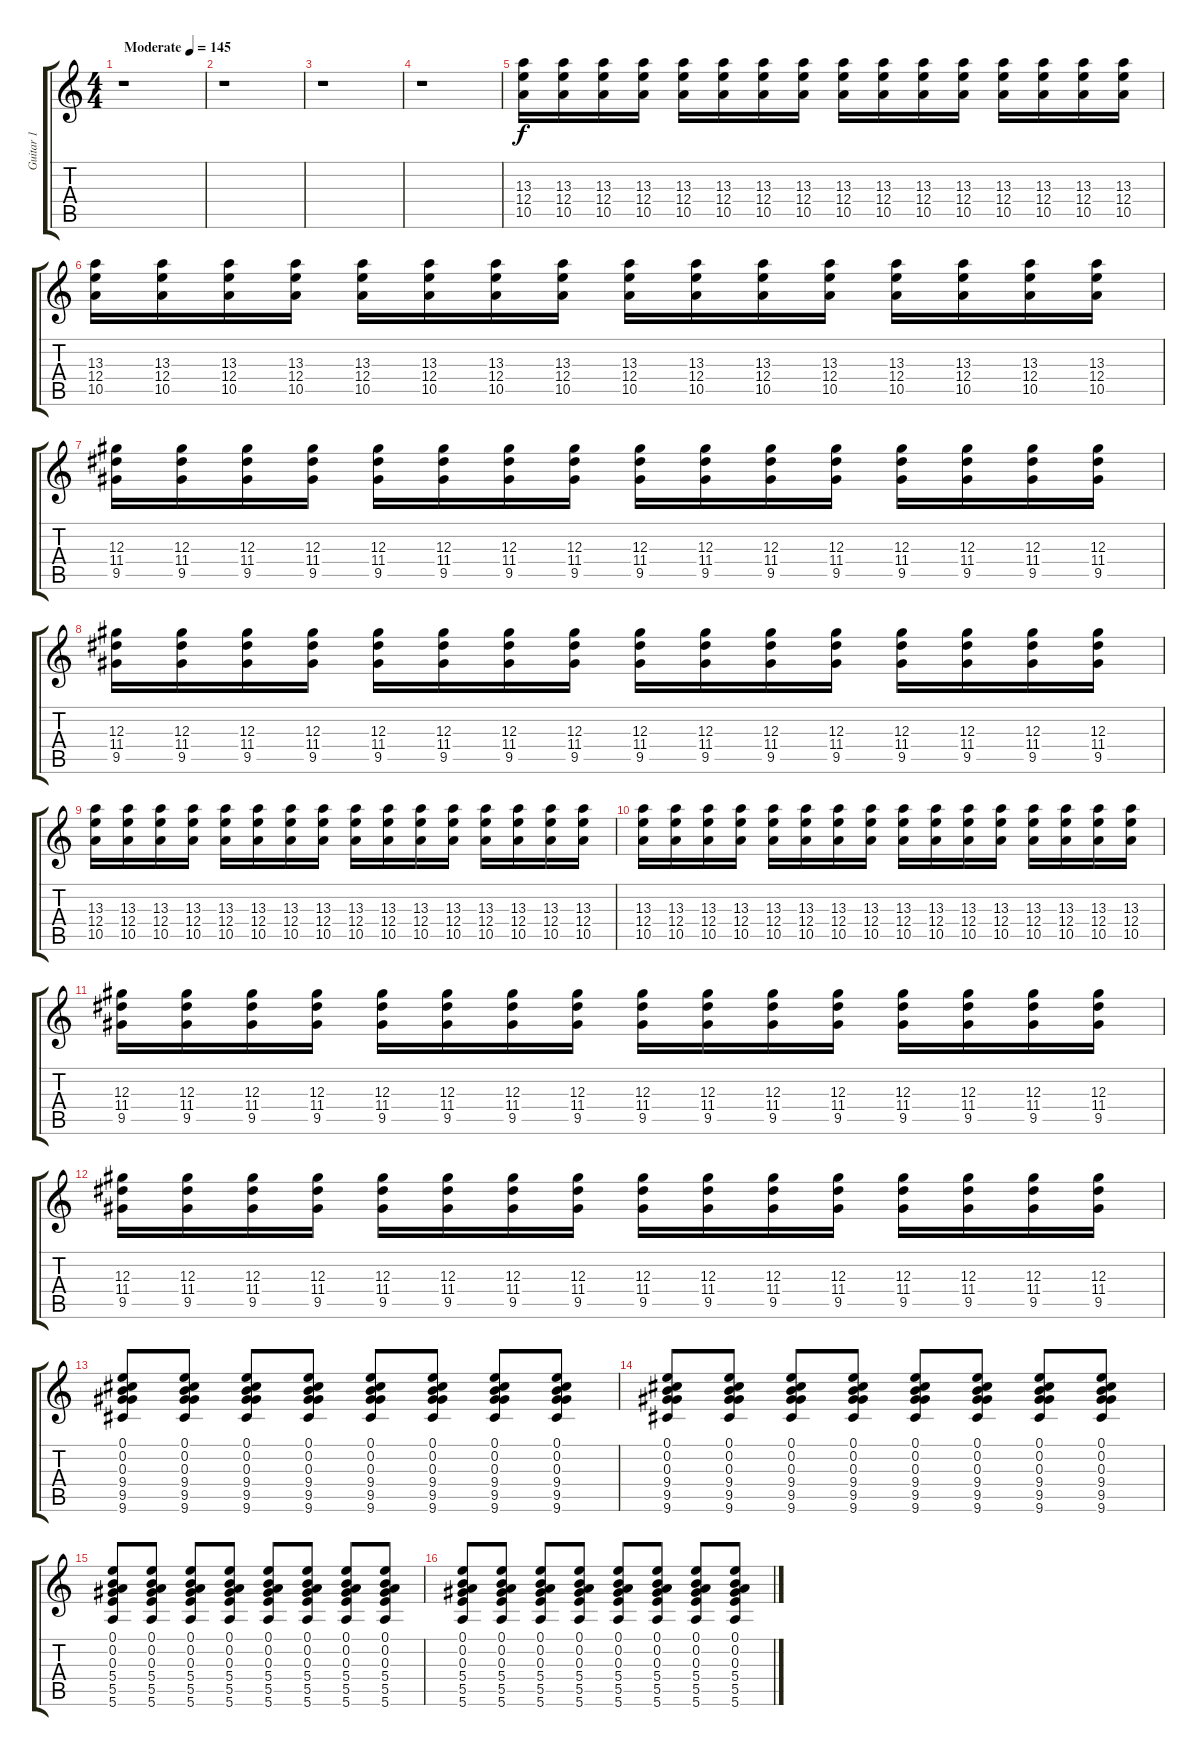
\track ("Guitar 1" "Guitar 1") {instrument distortionguitar}
\staff {score tabs}
\tuning (E4 B3 Ab3 E3 B2 E2) {hide}
\ts (4 4)
\tempo (145 "Moderate")
\clef g2
\ks c
r.1{dy f instrument distortionguitar} |
r.1 |
r.1 |
r.1 |
(13.3 12.4 10.5).16 (13.3 12.4 10.5).16 (13.3 12.4 10.5).16 (13.3 12.4 10.5).16 (13.3 12.4 10.5).16 (13.3 12.4 10.5).16 (13.3 12.4 10.5).16 (13.3 12.4 10.5).16 (13.3 12.4 10.5).16 (13.3 12.4 10.5).16 (13.3 12.4 10.5).16 (13.3 12.4 10.5).16 (13.3 12.4 10.5).16 (13.3 12.4 10.5).16 (13.3 12.4 10.5).16 (13.3 12.4 10.5).16 |
(13.3 12.4 10.5).16 (13.3 12.4 10.5).16 (13.3 12.4 10.5).16 (13.3 12.4 10.5).16 (13.3 12.4 10.5).16 (13.3 12.4 10.5).16 (13.3 12.4 10.5).16 (13.3 12.4 10.5).16 (13.3 12.4 10.5).16 (13.3 12.4 10.5).16 (13.3 12.4 10.5).16 (13.3 12.4 10.5).16 (13.3 12.4 10.5).16 (13.3 12.4 10.5).16 (13.3 12.4 10.5).16 (13.3 12.4 10.5).16 |
(12.3 11.4 9.5).16 (12.3 11.4 9.5).16 (12.3 11.4 9.5).16 (12.3 11.4 9.5).16 (12.3 11.4 9.5).16 (12.3 11.4 9.5).16 (12.3 11.4 9.5).16 (12.3 11.4 9.5).16 (12.3 11.4 9.5).16 (12.3 11.4 9.5).16 (12.3 11.4 9.5).16 (12.3 11.4 9.5).16 (12.3 11.4 9.5).16 (12.3 11.4 9.5).16 (12.3 11.4 9.5).16 (12.3 11.4 9.5).16 |
(12.3 11.4 9.5).16 (12.3 11.4 9.5).16 (12.3 11.4 9.5).16 (12.3 11.4 9.5).16 (12.3 11.4 9.5).16 (12.3 11.4 9.5).16 (12.3 11.4 9.5).16 (12.3 11.4 9.5).16 (12.3 11.4 9.5).16 (12.3 11.4 9.5).16 (12.3 11.4 9.5).16 (12.3 11.4 9.5).16 (12.3 11.4 9.5).16 (12.3 11.4 9.5).16 (12.3 11.4 9.5).16 (12.3 11.4 9.5).16 |
(13.3 12.4 10.5).16 (13.3 12.4 10.5).16 (13.3 12.4 10.5).16 (13.3 12.4 10.5).16 (13.3 12.4 10.5).16 (13.3 12.4 10.5).16 (13.3 12.4 10.5).16 (13.3 12.4 10.5).16 (13.3 12.4 10.5).16 (13.3 12.4 10.5).16 (13.3 12.4 10.5).16 (13.3 12.4 10.5).16 (13.3 12.4 10.5).16 (13.3 12.4 10.5).16 (13.3 12.4 10.5).16 (13.3 12.4 10.5).16 |
(13.3 12.4 10.5).16 (13.3 12.4 10.5).16 (13.3 12.4 10.5).16 (13.3 12.4 10.5).16 (13.3 12.4 10.5).16 (13.3 12.4 10.5).16 (13.3 12.4 10.5).16 (13.3 12.4 10.5).16 (13.3 12.4 10.5).16 (13.3 12.4 10.5).16 (13.3 12.4 10.5).16 (13.3 12.4 10.5).16 (13.3 12.4 10.5).16 (13.3 12.4 10.5).16 (13.3 12.4 10.5).16 (13.3 12.4 10.5).16 |
(12.3 11.4 9.5).16 (12.3 11.4 9.5).16 (12.3 11.4 9.5).16 (12.3 11.4 9.5).16 (12.3 11.4 9.5).16 (12.3 11.4 9.5).16 (12.3 11.4 9.5).16 (12.3 11.4 9.5).16 (12.3 11.4 9.5).16 (12.3 11.4 9.5).16 (12.3 11.4 9.5).16 (12.3 11.4 9.5).16 (12.3 11.4 9.5).16 (12.3 11.4 9.5).16 (12.3 11.4 9.5).16 (12.3 11.4 9.5).16 |
(12.3 11.4 9.5).16 (12.3 11.4 9.5).16 (12.3 11.4 9.5).16 (12.3 11.4 9.5).16 (12.3 11.4 9.5).16 (12.3 11.4 9.5).16 (12.3 11.4 9.5).16 (12.3 11.4 9.5).16 (12.3 11.4 9.5).16 (12.3 11.4 9.5).16 (12.3 11.4 9.5).16 (12.3 11.4 9.5).16 (12.3 11.4 9.5).16 (12.3 11.4 9.5).16 (12.3 11.4 9.5).16 (12.3 11.4 9.5).16 |
(0.1 0.2 0.3 9.4 9.5 9.6).8 (0.1 0.2 0.3 9.4 9.5 9.6).8 (0.1 0.2 0.3 9.4 9.5 9.6).8 (0.1 0.2 0.3 9.4 9.5 9.6).8 (0.1 0.2 0.3 9.4 9.5 9.6).8 (0.1 0.2 0.3 9.4 9.5 9.6).8 (0.1 0.2 0.3 9.4 9.5 9.6).8 (0.1 0.2 0.3 9.4 9.5 9.6).8 |
(0.1 0.2 0.3 9.4 9.5 9.6).8 (0.1 0.2 0.3 9.4 9.5 9.6).8 (0.1 0.2 0.3 9.4 9.5 9.6).8 (0.1 0.2 0.3 9.4 9.5 9.6).8 (0.1 0.2 0.3 9.4 9.5 9.6).8 (0.1 0.2 0.3 9.4 9.5 9.6).8 (0.1 0.2 0.3 9.4 9.5 9.6).8 (0.1 0.2 0.3 9.4 9.5 9.6).8 |
(0.1 0.2 0.3 5.4 5.5 5.6).8 (0.1 0.2 0.3 5.4 5.5 5.6).8 (0.1 0.2 0.3 5.4 5.5 5.6).8 (0.1 0.2 0.3 5.4 5.5 5.6).8 (0.1 0.2 0.3 5.4 5.5 5.6).8 (0.1 0.2 0.3 5.4 5.5 5.6).8 (0.1 0.2 0.3 5.4 5.5 5.6).8 (0.1 0.2 0.3 5.4 5.5 5.6).8 |
(0.1 0.2 0.3 5.4 5.5 5.6).8 (0.1 0.2 0.3 5.4 5.5 5.6).8 (0.1 0.2 0.3 5.4 5.5 5.6).8 (0.1 0.2 0.3 5.4 5.5 5.6).8 (0.1 0.2 0.3 5.4 5.5 5.6).8 (0.1 0.2 0.3 5.4 5.5 5.6).8 (0.1 0.2 0.3 5.4 5.5 5.6).8 (0.1 0.2 0.3 5.4 5.5 5.6).8
